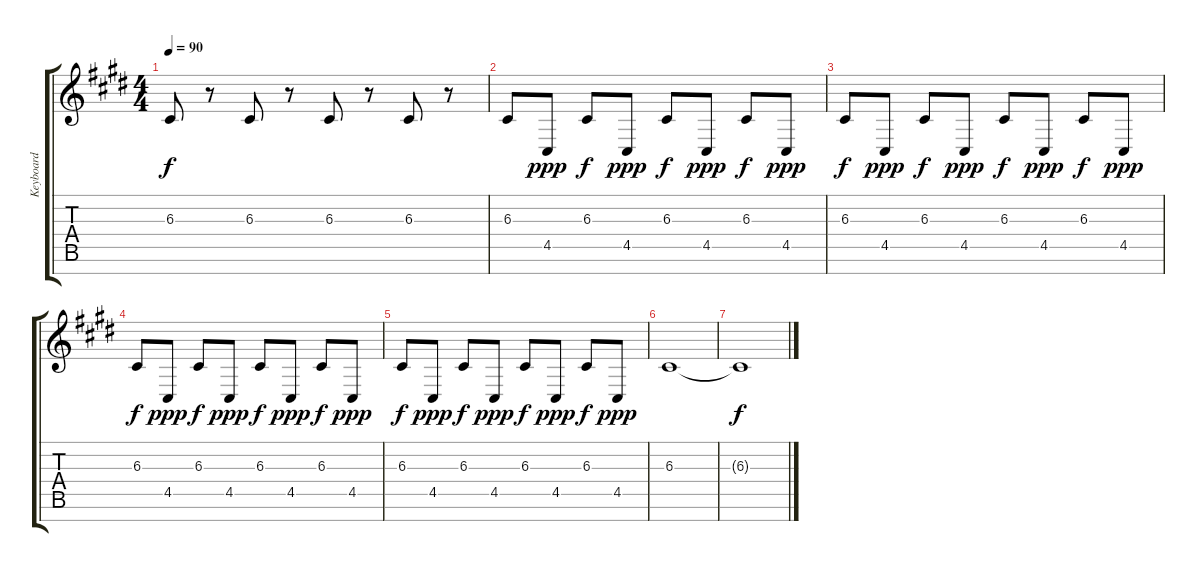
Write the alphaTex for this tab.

\track ("Keyboard" "Keyboard") {instrument rockorgan}
\staff {score tabs}
\tuning (E4 B3 G3 D3 A2 E2 B1) {hide}
\ts (4 4)
\tempo 90
\clef g2
\ks c#minor
6.3.8{dy f} r.8 6.3.8 r.8 6.3.8 r.8 6.3.8 r.8 |
6.3.8 4.5.8{dy ppp} 6.3.8{dy f} 4.5.8{dy ppp} 6.3.8{dy f} 4.5.8{dy ppp} 6.3.8{dy f} 4.5.8{dy ppp} |
6.3.8{dy f} 4.5.8{dy ppp} 6.3.8{dy f} 4.5.8{dy ppp} 6.3.8{dy f} 4.5.8{dy ppp} 6.3.8{dy f} 4.5.8{dy ppp} |
6.3.8{dy f} 4.5.8{dy ppp} 6.3.8{dy f} 4.5.8{dy ppp} 6.3.8{dy f} 4.5.8{dy ppp} 6.3.8{dy f} 4.5.8{dy ppp} |
6.3.8{dy f} 4.5.8{dy ppp} 6.3.8{dy f} 4.5.8{dy ppp} 6.3.8{dy f} 4.5.8{dy ppp} 6.3.8{dy f} 4.5.8{dy ppp} |
6.3.1 |
6.3{t}.1{dy f}
